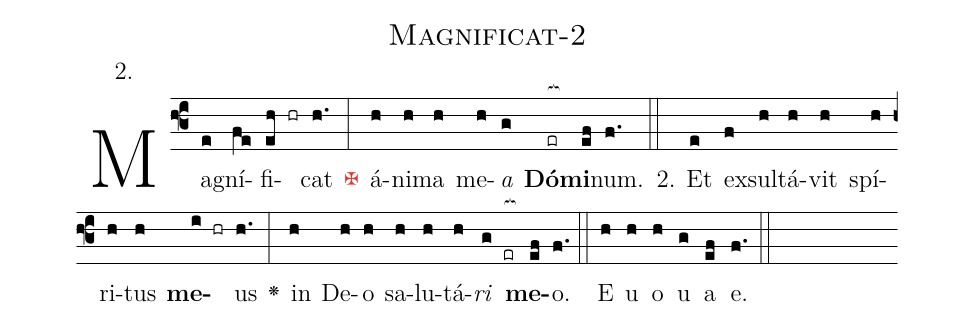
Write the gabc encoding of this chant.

name: Magnificat-2;
annotation: 2.;
%%
(f3)Ma(e)gní(fe)fi(eh hr)cat(h.) <c><v>\maltese</v></c>(:) á(h)ni(h)ma(h) me(h)<i>a</i>(g) <b>Dó</b>(er[ocb:1{])<b>mi</b>(ef[ocb:0}])num.(f.) (::)
2. Et(e) ex(f)sul(h)tá(h)vit(h) spí(h)ri(h)tus(h) <b>me</b>(i hr)us(h.) <v>\greheightstar</v>(:) in(h) De(h)o(h) sa(h)lu(h)tá(h)<i>ri</i>(g er[ocb:1{]) <b>me</b>(ef[ocb:0}])o.(f.) (::) E(h) u(h) o(h) u(g) a(ef) e.(f.) (::)
